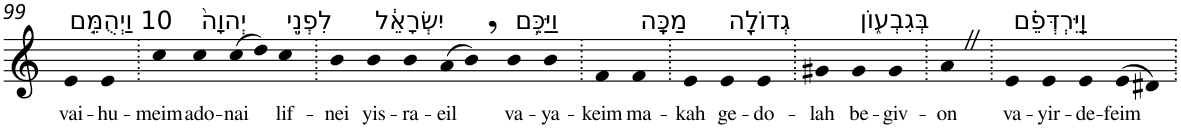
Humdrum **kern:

**kern	**text
*part1	*part1
*staff1	*staff1
*I"Piano	*
*I'Pno	*
!!LO:PB:g=z
*clefG2	*
*k[]	*
=99	=99
!LO:TX:a:t=10 וַיְהֻמֵּ֤ם	!
!	!LO:LY:b
4e	vai-
!	!LO:LY:b
4e	-hu-
=100.	=100.
!	!LO:LY:b
4cc	-meim
!LO:TX:a:t=יְהוָה֙	!
!	!LO:LY:b
4cc	ado-
!	!LO:LY:b
(>8cc	-nai
8dd)	.
!LO:TX:a:t=לִפְנֵ֣י	!
!	!LO:LY:b
4cc	lif-
=101.	=101.
!	!LO:LY:b
4b	-nei
!LO:TX:a:t=יִשְׂרָאֵ֔ל	!
!	!LO:LY:b
4b	yis-
!	!LO:LY:b
4b	-ra-
!	!LO:LY:b
(>8a	-eil
8b,)	.
!LO:TX:a:t=וַיַּכֵּ֥ם	!
!	!LO:LY:b
4b	va-
!	!LO:LY:b
4b	-ya-
=102.	=102.
!	!LO:LY:b
4f	-keim
!LO:TX:a:t=מַכָּֽה	!
!	!LO:LY:b
4f	ma-
=103.	=103.
!	!LO:LY:b
4e	-kah
!LO:TX:a:t=גְדוֹלָ֖ה	!
!	!LO:LY:b
4e	ge-
!	!LO:LY:b
4e	-do-
=104.	=104.
!	!LO:LY:b
4g#X	-lah
!LO:TX:a:t=בְּגִבְע֑וֹן	!
!	!LO:LY:b
4g#	be-
!	!LO:LY:b
4g#	-giv-
=105.	=105.
!	!LO:LY:b
4aZ	-on
=106.	=106.
!LO:TX:a:t=וַֽיִּרְדְּפֵ֗ם	!
!	!LO:LY:b
4e	va-
!	!LO:LY:b
4e	-yir-
!	!LO:LY:b
4e	-de-
!	!LO:LY:b
(>8e	-feim
8d#X)	.
=.	=.
*-	*-
